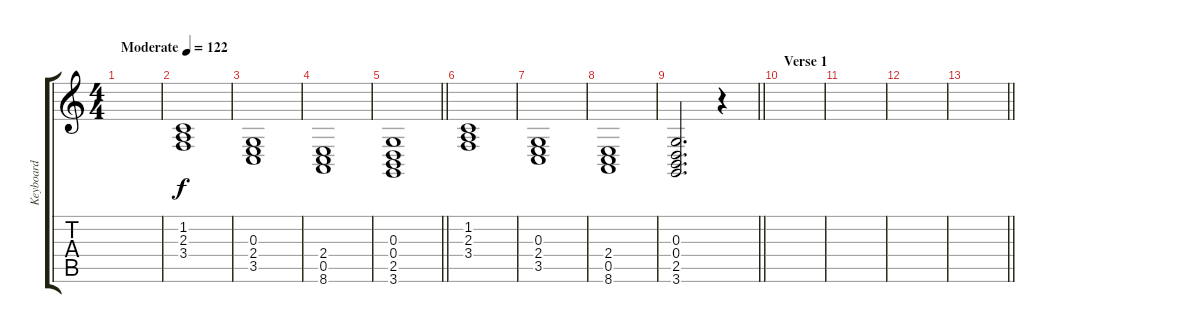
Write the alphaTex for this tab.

\track ("Keyboard" "Keyboard") {instrument stringensemble1}
\staff {score tabs}
\tuning (E4 B3 G3 D3 A2 E2) {hide}
\ts (4 4)
\tempo (122 "Moderate")
\clef g2
\ks c
|
(1.2 2.3 3.4).1 |
(0.3 2.4 3.5).1 |
(2.4 0.5 8.6).1 |
\barLineRight lightlight
(0.3 0.4 2.5 3.6).1 |
(1.2 2.3 3.4).1 |
(0.3 2.4 3.5).1 |
(2.4 0.5 8.6).1 |
\barLineRight lightlight
(0.3 0.4 2.5 3.6).2{d} r.4 |
\section ("" "Verse 1")
|
|
|
\barLineRight lightlight
